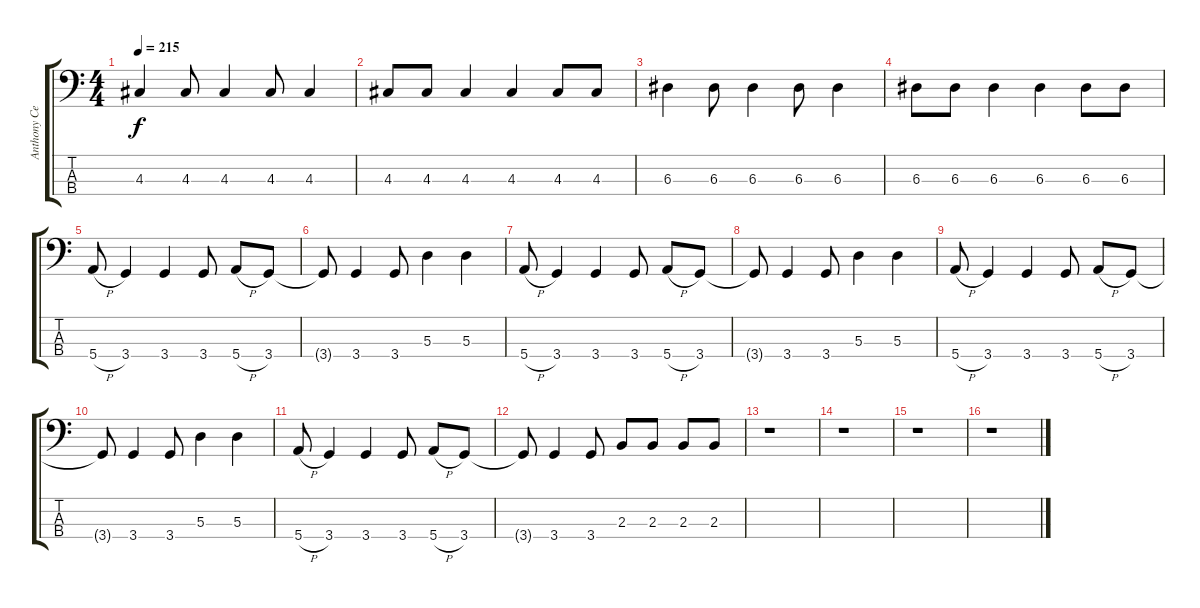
\track ("Anthony Celestino (Bass)" "Anthony Ce") {instrument electricbasspick}
\staff {score tabs}
\tuning (G2 D2 A1 E1) {hide}
\ts (4 4)
\tempo 215
\clef f4
\ks c
4.3.4{dy f} 4.3.8 4.3.4 4.3.8 4.3.4 |
4.3.8 4.3.8 4.3.4 4.3.4 4.3.8 4.3.8 |
6.3.4 6.3.8 6.3.4 6.3.8 6.3.4 |
6.3.8 6.3.8 6.3.4 6.3.4 6.3.8 6.3.8 |
5.4{h}.8 3.4.4 3.4.4 3.4.8 5.4{h}.8 3.4.8 |
3.4{t}.8 3.4.4 3.4.8 5.3.4 5.3.4 |
5.4{h}.8 3.4.4 3.4.4 3.4.8 5.4{h}.8 3.4.8 |
3.4{t}.8 3.4.4 3.4.8 5.3.4 5.3.4 |
5.4{h}.8 3.4.4 3.4.4 3.4.8 5.4{h}.8 3.4.8 |
3.4{t}.8 3.4.4 3.4.8 5.3.4 5.3.4 |
5.4{h}.8 3.4.4 3.4.4 3.4.8 5.4{h}.8 3.4.8 |
3.4{t}.8 3.4.4 3.4.8 2.3.8 2.3.8 2.3.8 2.3.8 |
r.1 |
r.1 |
r.1 |
r.1
